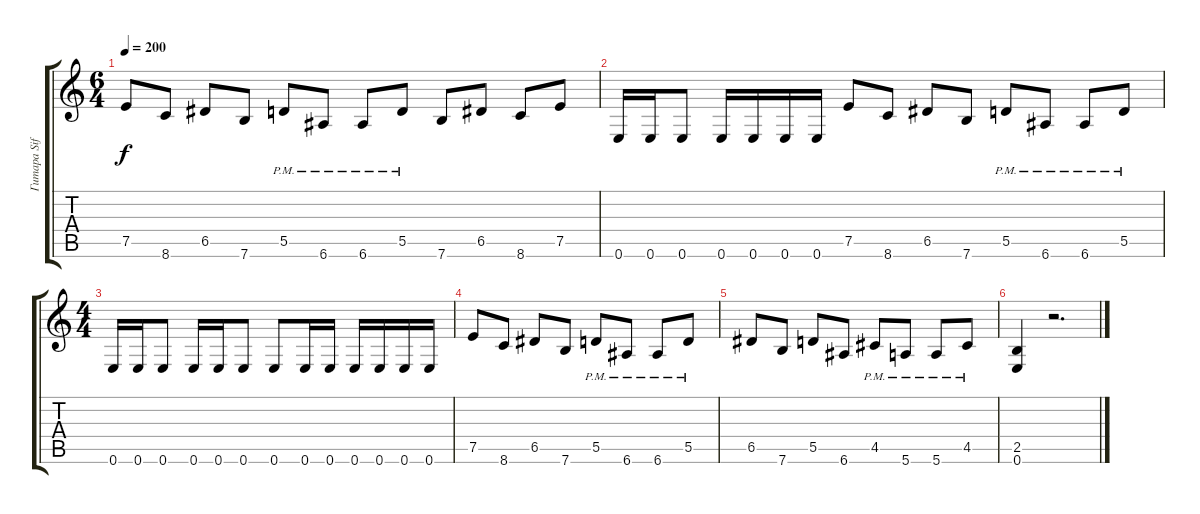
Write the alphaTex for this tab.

\track ("Гитара Sifringer" "Гитара Sif") {instrument overdrivenguitar}
\staff {score tabs}
\tuning (E4 B3 G3 D3 A2 E2) {hide}
\ts (6 4)
\tempo 200
\clef g2
\ks c
7.5.8{dy f} 8.6.8 6.5.8 7.6.8 5.5{pm}.8 6.6{pm}.8 6.6{pm}.8 5.5{pm}.8 7.6.8 6.5.8 8.6.8 7.5.8 |
0.6.16 0.6.16 0.6.8 0.6.16 0.6.16 0.6.16 0.6.16 7.5.8 8.6.8 6.5.8 7.6.8 5.5{pm}.8 6.6{pm}.8 6.6{pm}.8 5.5{pm}.8 |
\ts (4 4)
0.6.16 0.6.16 0.6.8 0.6.16 0.6.16 0.6.8 0.6.8 0.6.16 0.6.16 0.6.16 0.6.16 0.6.16 0.6.16 |
7.5.8 8.6.8 6.5.8 7.6.8 5.5{pm}.8 6.6{pm}.8 6.6{pm}.8 5.5{pm}.8 |
6.5.8 7.6.8 5.5.8 6.6.8 4.5{pm}.8 5.6{pm}.8 5.6{pm}.8 4.5{pm}.8 |
(2.5 0.6).4 r.2{d}
